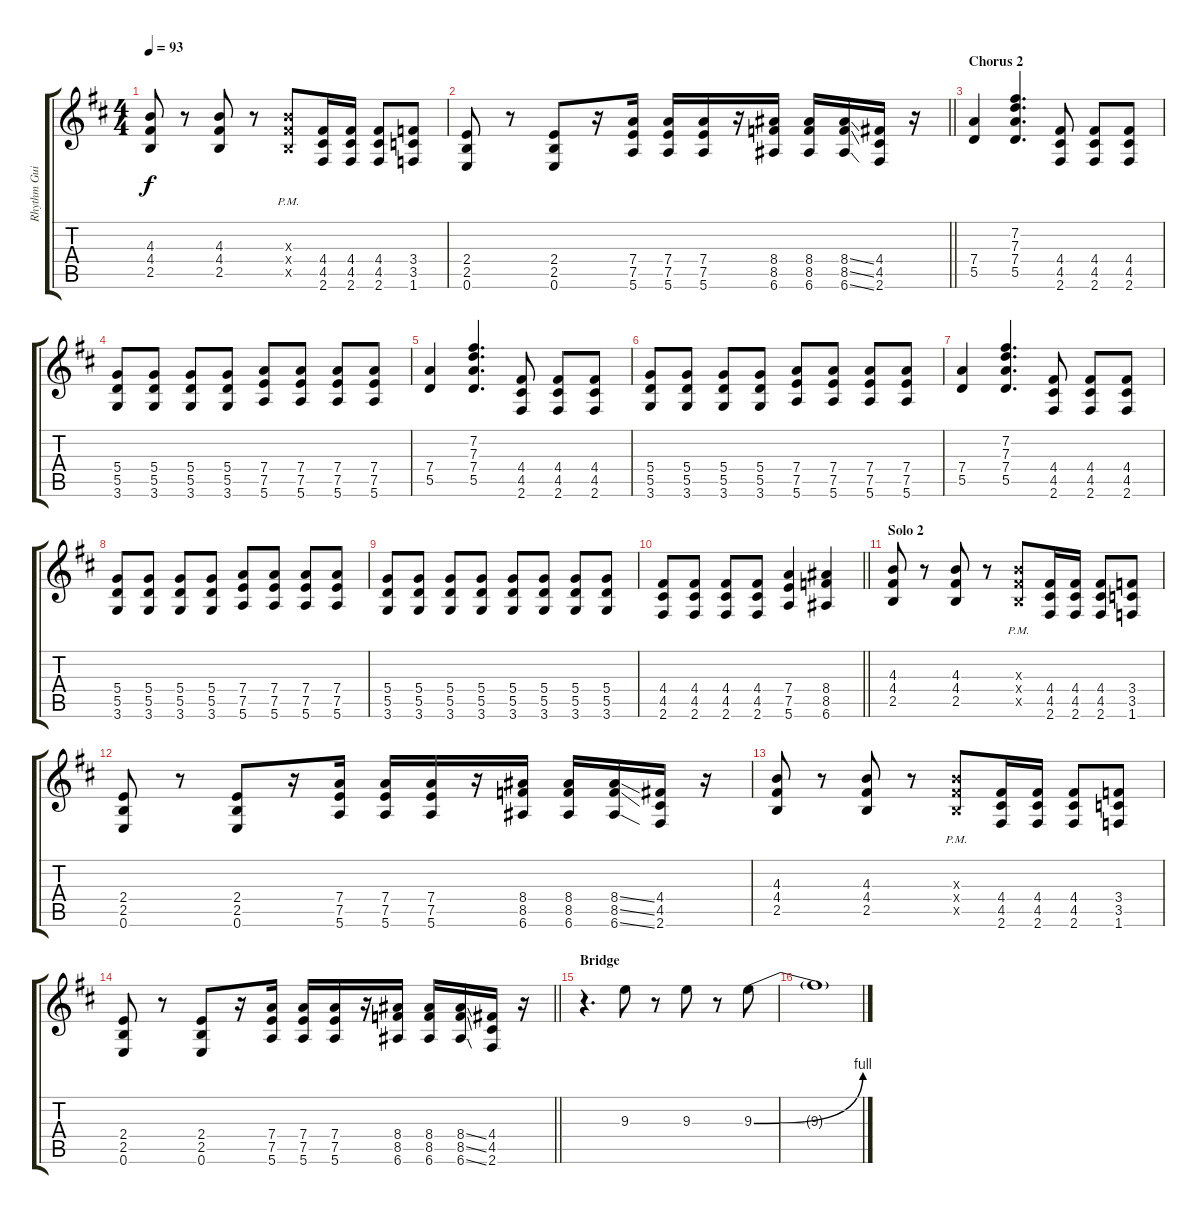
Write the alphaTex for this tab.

\track ("Rhythm Guitar" "Rhythm Gui") {instrument distortionguitar}
\staff {score tabs}
\tuning (E4 B3 G3 D3 A2 E2) {hide}
\ts (4 4)
\tempo 93
\clef g2
\ks d
(4.3 4.4 2.5).8{dy f} r.8 (4.3 4.4 2.5).8 r.8 (4.3{pm x} 4.4{pm x} 2.5{pm x}).8 (4.4 4.5 2.6).16 (4.4 4.5 2.6).16 (4.4 4.5 2.6).8 (3.4 3.5 1.6).8 |
\barLineRight lightlight
(2.4 2.5 0.6).8 r.8 (2.4 2.5 0.6).8 r.16 (7.4 7.5 5.6).16 (7.4 7.5 5.6).16 (7.4 7.5 5.6).16 r.16 (8.4 8.5 6.6).16 (8.4 8.5 6.6).16 (8.4{ss} 8.5{ss} 6.6{ss}).16 (4.4 4.5 2.6).16 r.16 |
\section ("" "Chorus 2")
(7.4 5.5).4 (7.2 7.3 7.4 5.5).4{d} (4.4 4.5 2.6).8 (4.4 4.5 2.6).8 (4.4 4.5 2.6).8 |
(5.4 5.5 3.6).8 (5.4 5.5 3.6).8 (5.4 5.5 3.6).8 (5.4 5.5 3.6).8 (7.4 7.5 5.6).8 (7.4 7.5 5.6).8 (7.4 7.5 5.6).8 (7.4 7.5 5.6).8 |
(7.4 5.5).4 (7.2 7.3 7.4 5.5).4{d} (4.4 4.5 2.6).8 (4.4 4.5 2.6).8 (4.4 4.5 2.6).8 |
(5.4 5.5 3.6).8 (5.4 5.5 3.6).8 (5.4 5.5 3.6).8 (5.4 5.5 3.6).8 (7.4 7.5 5.6).8 (7.4 7.5 5.6).8 (7.4 7.5 5.6).8 (7.4 7.5 5.6).8 |
(7.4 5.5).4 (7.2 7.3 7.4 5.5).4{d} (4.4 4.5 2.6).8 (4.4 4.5 2.6).8 (4.4 4.5 2.6).8 |
(5.4 5.5 3.6).8 (5.4 5.5 3.6).8 (5.4 5.5 3.6).8 (5.4 5.5 3.6).8 (7.4 7.5 5.6).8 (7.4 7.5 5.6).8 (7.4 7.5 5.6).8 (7.4 7.5 5.6).8 |
(5.4 5.5 3.6).8 (5.4 5.5 3.6).8 (5.4 5.5 3.6).8 (5.4 5.5 3.6).8 (5.4 5.5 3.6).8 (5.4 5.5 3.6).8 (5.4 5.5 3.6).8 (5.4 5.5 3.6).8 |
\barLineRight lightlight
(4.4 4.5 2.6).8 (4.4 4.5 2.6).8 (4.4 4.5 2.6).8 (4.4 4.5 2.6).8 (7.4 7.5 5.6).4 (8.4 8.5 6.6).4 |
\section ("" "Solo 2")
(4.3 4.4 2.5).8 r.8 (4.3 4.4 2.5).8 r.8 (4.3{pm x} 4.4{pm x} 2.5{pm x}).8 (4.4 4.5 2.6).16 (4.4 4.5 2.6).16 (4.4 4.5 2.6).8 (3.4 3.5 1.6).8 |
(2.4 2.5 0.6).8 r.8 (2.4 2.5 0.6).8 r.16 (7.4 7.5 5.6).16 (7.4 7.5 5.6).16 (7.4 7.5 5.6).16 r.16 (8.4 8.5 6.6).16 (8.4 8.5 6.6).16 (8.4{ss} 8.5{ss} 6.6{ss}).16 (4.4 4.5 2.6).16 r.16 |
(4.3 4.4 2.5).8 r.8 (4.3 4.4 2.5).8 r.8 (4.3{pm x} 4.4{pm x} 2.5{pm x}).8 (4.4 4.5 2.6).16 (4.4 4.5 2.6).16 (4.4 4.5 2.6).8 (3.4 3.5 1.6).8 |
\barLineRight lightlight
(2.4 2.5 0.6).8 r.8 (2.4 2.5 0.6).8 r.16 (7.4 7.5 5.6).16 (7.4 7.5 5.6).16 (7.4 7.5 5.6).16 r.16 (8.4 8.5 6.6).16 (8.4 8.5 6.6).16 (8.4{ss} 8.5{ss} 6.6{ss}).16 (4.4 4.5 2.6).16 r.16 |
\section ("" "Bridge")
r.4{d} 9.3.8 r.8 9.3.8 r.8 9.3{be (bend 0 0 60 4)}.8 |
9.3{t}.1
